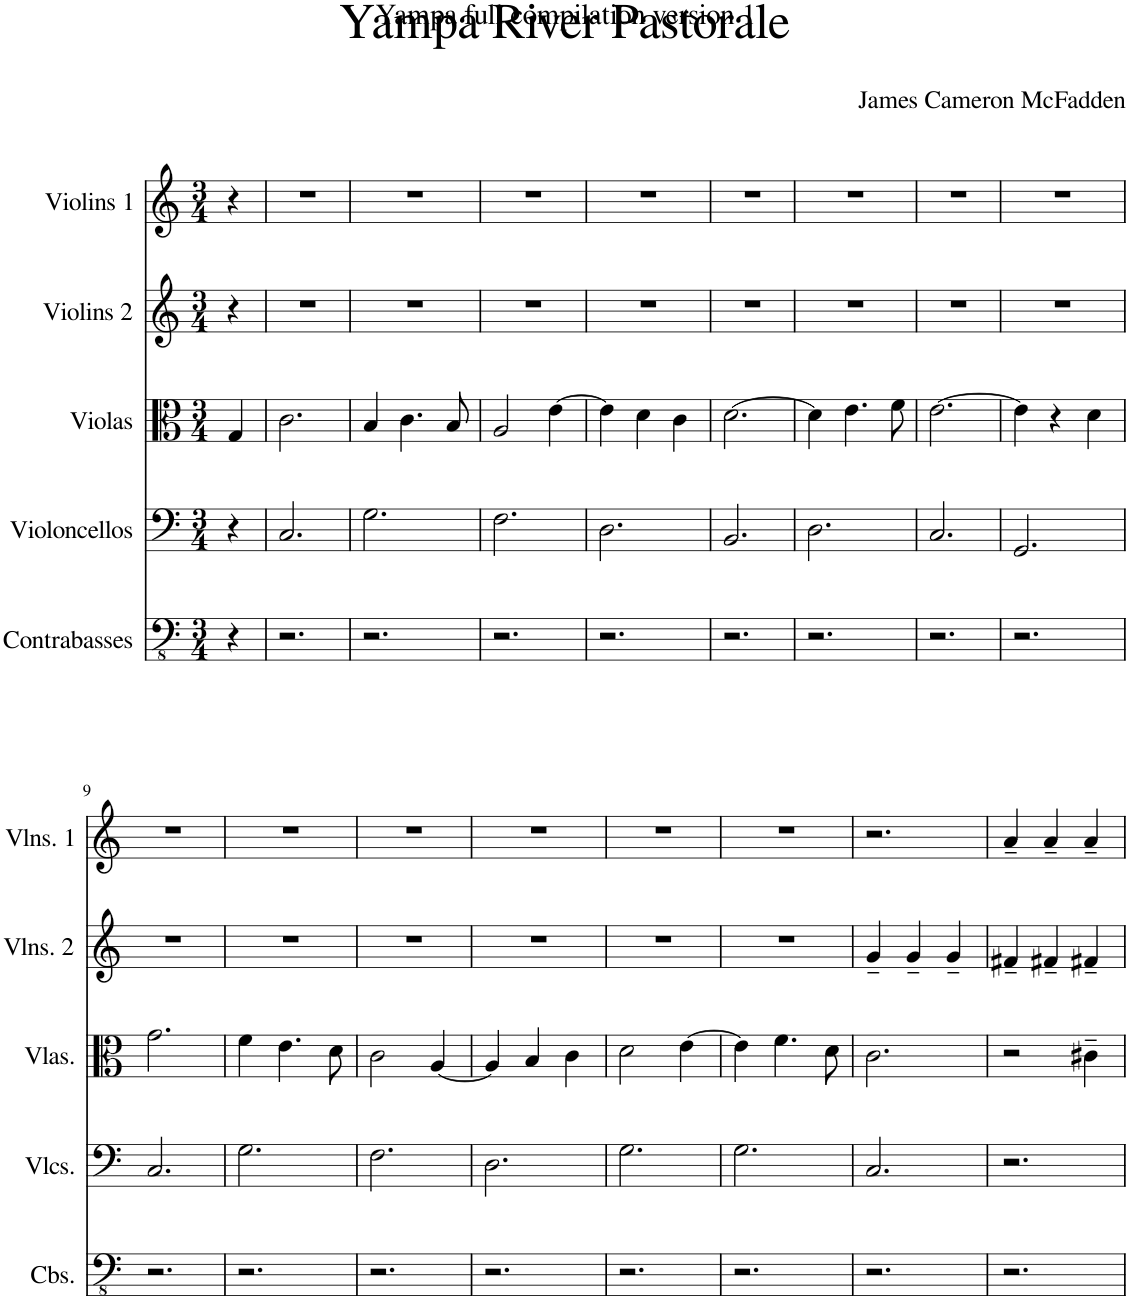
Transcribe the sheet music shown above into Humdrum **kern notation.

**kern	**kern	**kern	**kern	**kern
*part5	*part4	*part3	*part2	*part1
*staff5	*staff4	*staff3	*staff2	*staff1
*I"Contrabasses	*I"Violoncellos	*I"Violas	*I"Violins 2	*I"Violins 1
*I'Cbs.	*I'Vlcs.	*I'Vlas.	*I'Vlns. 2	*I'Vlns. 1
*clefFv4	*clefF4	*clefC3	*clefG2	*clefG2
*k[]	*k[]	*k[]	*k[]	*k[]
*M3/4	*M3/4	*M3/4	*M3/4	*M3/4
=	=	=	=	=
4r	4r	4G/	4r	4r
=1	=1	=1	=1	=1
2.r	2.C/	2.c\	2.r	2.r
=2	=2	=2	=2	=2
2.r	2.G\	4B/	2.r	2.r
.	.	4.c\	.	.
.	.	8B/	.	.
=3	=3	=3	=3	=3
2.r	2.F\	2A/	2.r	2.r
.	.	[4e\	.	.
=4	=4	=4	=4	=4
2.r	2.D\	4e\]	2.r	2.r
.	.	4d\	.	.
.	.	4c\	.	.
=5	=5	=5	=5	=5
2.r	2.BB/	[2.d\	2.r	2.r
=6	=6	=6	=6	=6
2.r	2.D\	4d\]	2.r	2.r
.	.	4.e\	.	.
.	.	8f\	.	.
=7	=7	=7	=7	=7
2.r	2.C/	[2.e\	2.r	2.r
=8	=8	=8	=8	=8
2.r	2.GG/	4e\]	2.r	2.r
.	.	4r	.	.
.	.	4d\	.	.
!!LO:LB:g=z
=9	=9	=9	=9	=9
2.r	2.C/	2.g\	2.r	2.r
=10	=10	=10	=10	=10
2.r	2.G\	4f\	2.r	2.r
.	.	4.e\	.	.
.	.	8d\	.	.
=11	=11	=11	=11	=11
2.r	2.F\	2c\	2.r	2.r
.	.	[4A/	.	.
=12	=12	=12	=12	=12
2.r	2.D\	4A/]	2.r	2.r
.	.	4B/	.	.
.	.	4c\	.	.
=13	=13	=13	=13	=13
2.r	2.G\	2d\	2.r	2.r
.	.	[4e\	.	.
=14	=14	=14	=14	=14
2.r	2.G\	4e\]	2.r	2.r
.	.	4.f\	.	.
.	.	8d\	.	.
=15	=15	=15	=15	=15
2.r	2.C/	2.c\	4g~/	2.r
.	.	.	4g~/	.
.	.	.	4g~/	.
=16	=16	=16	=16	=16
2.r	2.r	2r	4f#X~/	4a~/
.	.	.	4f#X~/	4a~/
.	.	4c#X~\	4f#X~/	4a~/
=	=	=	=	=
*-	*-	*-	*-	*-
